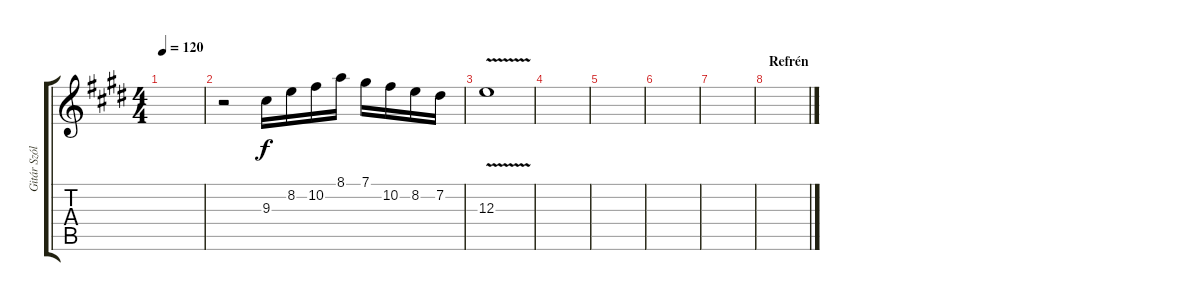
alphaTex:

\track ("Gitár Szóló 2" "Gitár Szól") {instrument overdrivenguitar}
\staff {score tabs}
\tuning (Db4 Ab3 E3 B2 Gb2 Db2) {hide}
\ts (4 4)
\tempo 120
\clef g2
\ks c#minor
|
r.2 9.3.16 8.2.16 10.2.16 8.1.16 7.1.16 10.2.16 8.2.16 7.2.16 |
12.3{v}.1 |
|
|
|
|
\section ("" "Refrén")
